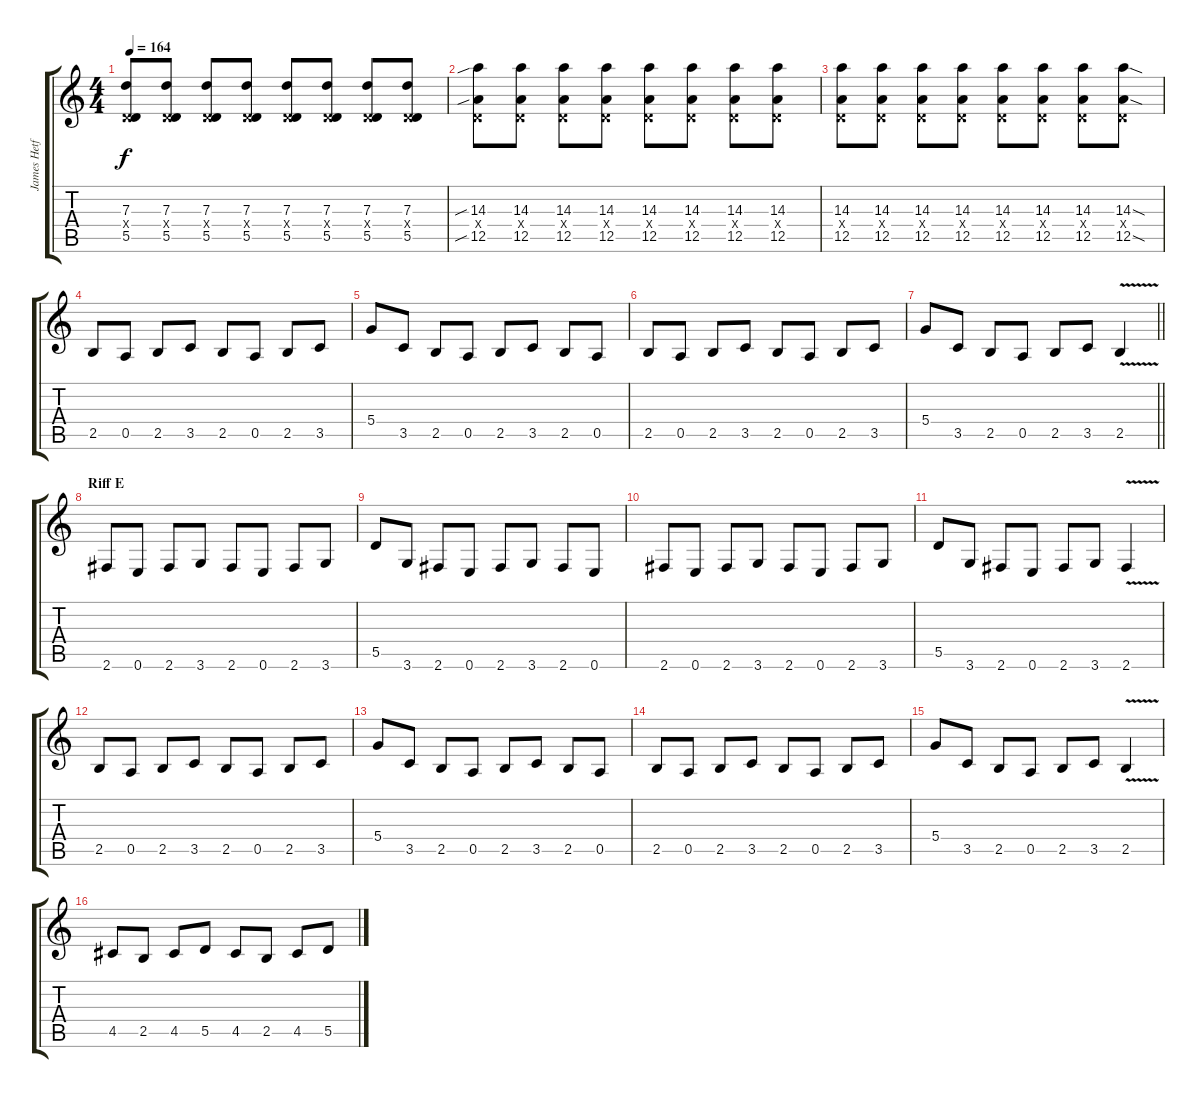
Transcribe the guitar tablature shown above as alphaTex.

\track ("James Hetfield" "James Hetf") {instrument distortionguitar}
\staff {score tabs}
\tuning (E4 B3 G3 D3 A2 E2) {hide}
\ts (4 4)
\tempo 164
\clef g2
\ks c
(7.3 0.4{x} 5.5).8{dy f} (7.3 0.4{x} 5.5).8 (7.3 0.4{x} 5.5).8 (7.3 0.4{x} 5.5).8 (7.3 0.4{x} 5.5).8 (7.3 0.4{x} 5.5).8 (7.3 0.4{x} 5.5).8 (7.3 0.4{x} 5.5).8 |
(14.3{sib} 0.4{x} 12.5{sib}).8 (14.3 0.4{x} 12.5).8 (14.3 0.4{x} 12.5).8 (14.3 0.4{x} 12.5).8 (14.3 0.4{x} 12.5).8 (14.3 0.4{x} 12.5).8 (14.3 0.4{x} 12.5).8 (14.3 0.4{x} 12.5).8 |
(14.3 0.4{x} 12.5).8 (14.3 0.4{x} 12.5).8 (14.3 0.4{x} 12.5).8 (14.3 0.4{x} 12.5).8 (14.3 0.4{x} 12.5).8 (14.3 0.4{x} 12.5).8 (14.3 0.4{x} 12.5).8 (14.3{sod} 0.4{x} 12.5{sod}).8 |
2.5.8 0.5.8 2.5.8 3.5.8 2.5.8 0.5.8 2.5.8 3.5.8 |
5.4.8 3.5.8 2.5.8 0.5.8 2.5.8 3.5.8 2.5.8 0.5.8 |
2.5.8 0.5.8 2.5.8 3.5.8 2.5.8 0.5.8 2.5.8 3.5.8 |
\barLineRight lightlight
5.4.8 3.5.8 2.5.8 0.5.8 2.5.8 3.5.8 2.5{v}.4 |
\section ("" "Riff E")
2.6.8 0.6.8 2.6.8 3.6.8 2.6.8 0.6.8 2.6.8 3.6.8 |
5.5.8 3.6.8 2.6.8 0.6.8 2.6.8 3.6.8 2.6.8 0.6.8 |
2.6.8 0.6.8 2.6.8 3.6.8 2.6.8 0.6.8 2.6.8 3.6.8 |
5.5.8 3.6.8 2.6.8 0.6.8 2.6.8 3.6.8 2.6{v}.4 |
2.5.8 0.5.8 2.5.8 3.5.8 2.5.8 0.5.8 2.5.8 3.5.8 |
5.4.8 3.5.8 2.5.8 0.5.8 2.5.8 3.5.8 2.5.8 0.5.8 |
2.5.8 0.5.8 2.5.8 3.5.8 2.5.8 0.5.8 2.5.8 3.5.8 |
5.4.8 3.5.8 2.5.8 0.5.8 2.5.8 3.5.8 2.5{v}.4 |
4.5.8 2.5.8 4.5.8 5.5.8 4.5.8 2.5.8 4.5.8 5.5.8
